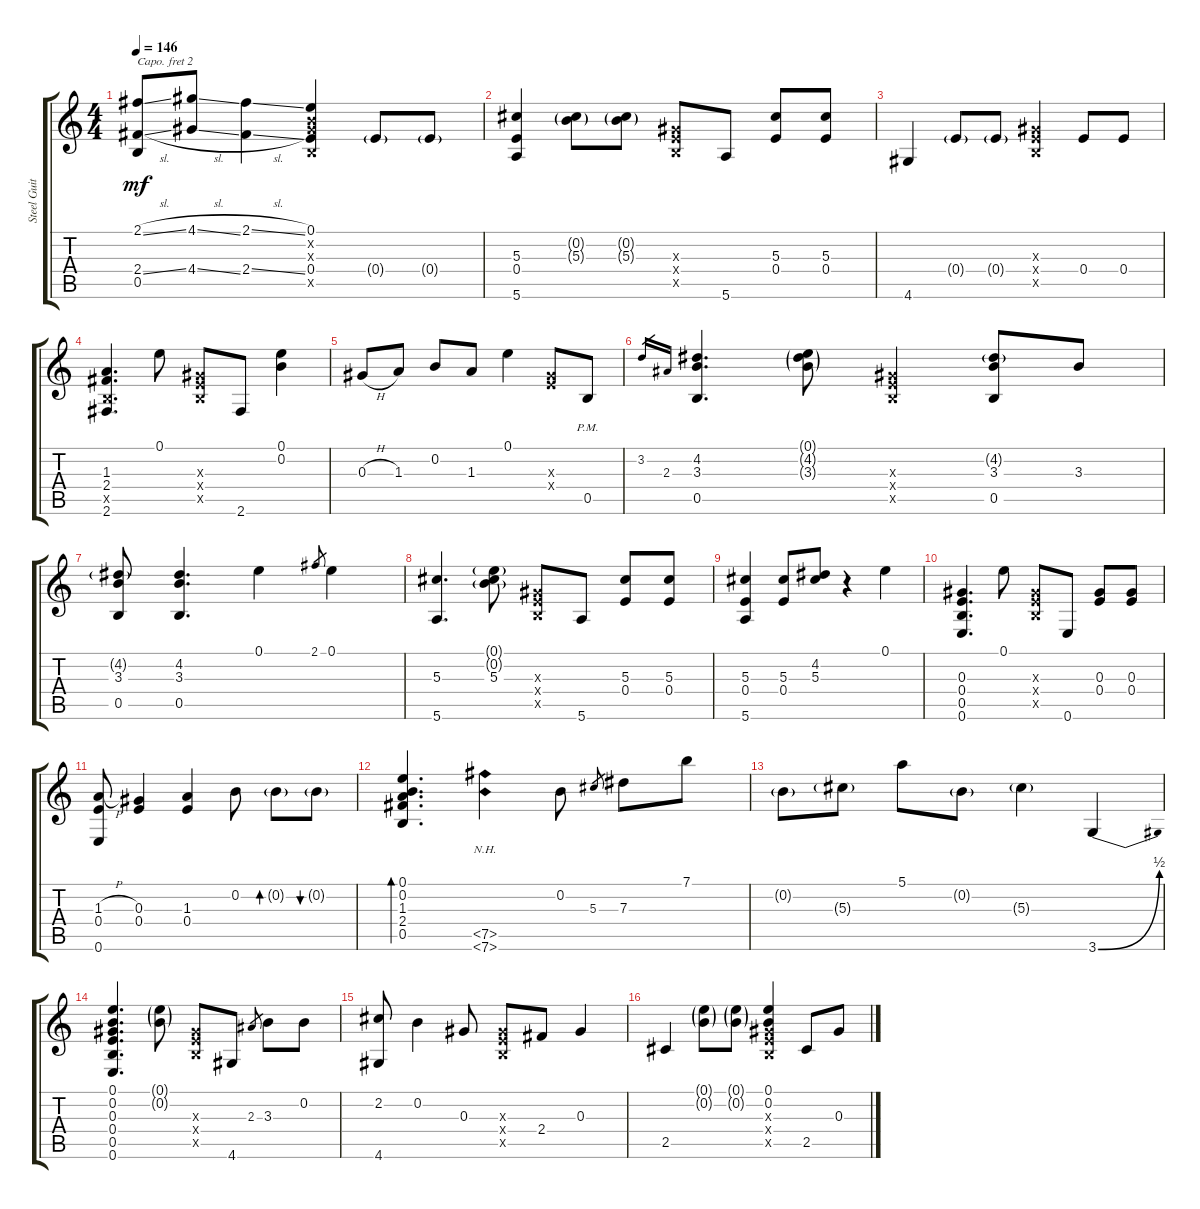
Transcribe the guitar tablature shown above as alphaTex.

\track ("Steel Guitar" "Steel Guit") {instrument acousticguitarsteel}
\staff {score tabs}
\capo 2
\tuning (D4 A3 Gb3 D3 A2 D2) {hide}
\ts (4 4)
\tempo 146
\clef g2
\ks c
(2.1{sl} 2.4{sl} 0.5).8{dy mf} (4.1{sl} 4.4{sl}).8 (2.1{sl} 2.4{sl}).4 (0.1 0.2{x} 0.3{x} 0.4 0.5{x}).4 0.4{g}.8 0.4{g}.8 |
(5.3 0.4 5.6).4 (0.2{g} 5.3{g}).8 (0.2{g} 5.3{g}).8 (0.3{x} 0.4{x} 0.5{x}).8 5.6.8 (5.3 0.4).8 (5.3 0.4).8 |
4.6.4 0.4{g}.8 0.4{g}.8 (0.3{x} 0.4{x} 0.5{x}).4 0.4.8 0.4.8 |
(1.3 2.4 0.5{x} 2.6).4{d} 0.1.8 (0.3{x} 0.4{x} 0.5{x}).8 2.6.8 (0.1 0.2).4 |
0.3{h}.8 1.3.8 0.2.8 1.3.8 0.1.4 (0.3{x} 0.4{x}).8 0.5{pm}.8 |
3.2.16{gr} 2.3.16{gr} (4.2 3.3 0.5).4{d} (0.1{g} 4.2{g} 3.3{g}).8 (0.3{x} 0.4{x} 0.5{x}).4 (4.2{g} 3.3 0.5).8 3.3.8 |
(4.2{g} 3.3 0.5).8 (4.2 3.3 0.5).4{d} 0.1.4 2.1.8{gr} 0.1.4 |
(5.3 5.6).4{d} (0.1{g} 0.2{g} 5.3).8 (0.3{x} 0.4{x} 0.5{x}).8 5.6.8 (5.3 0.4).8 (5.3 0.4).8 |
(5.3 0.4 5.6).4 (5.3 0.4).8 (4.2 5.3).8 r.4 0.1.4 |
(0.3 0.4 0.5 0.6).4{d} 0.1.8 (0.3{x} 0.4{x} 0.5{x}).8 0.6.8 (0.3 0.4).8 (0.3 0.4).8 |
(1.3{h} 0.4 0.6).8 (0.3 0.4).4 (1.3 0.4).4 0.2.8 0.2{g}.8{bd 30} 0.2{g}.8{bu 30} |
(0.1 0.2 1.3 2.4 0.5).4{d bd 30} (7.5{nh} 7.6{nh}).4 0.2.8 5.3.8{gr} 7.3.8 7.1.8 |
0.2{g}.8 5.3{g}.8 5.1.8 0.2{g}.8 5.3{g}.4 3.6{be (bend 0 0 60 2)}.4 |
(0.1 0.2 0.3 0.4 0.5 0.6).4{d} (0.1{g} 0.2{g}).8 (0.3{x} 0.4{x} 0.5{x}).8 4.6.8 2.3.8{gr} 3.3.8 0.2.8 |
(2.2 4.6).8 0.2.4 0.3.8 (0.3{x} 0.4{x} 0.5{x}).8 2.4.8 0.3.4 |
2.5.4 (0.1{g} 0.2{g}).8 (0.1{g} 0.2{g}).8 (0.1 0.2 0.3{x} 0.4{x} 0.5{x}).4 2.5.8 0.3.8
